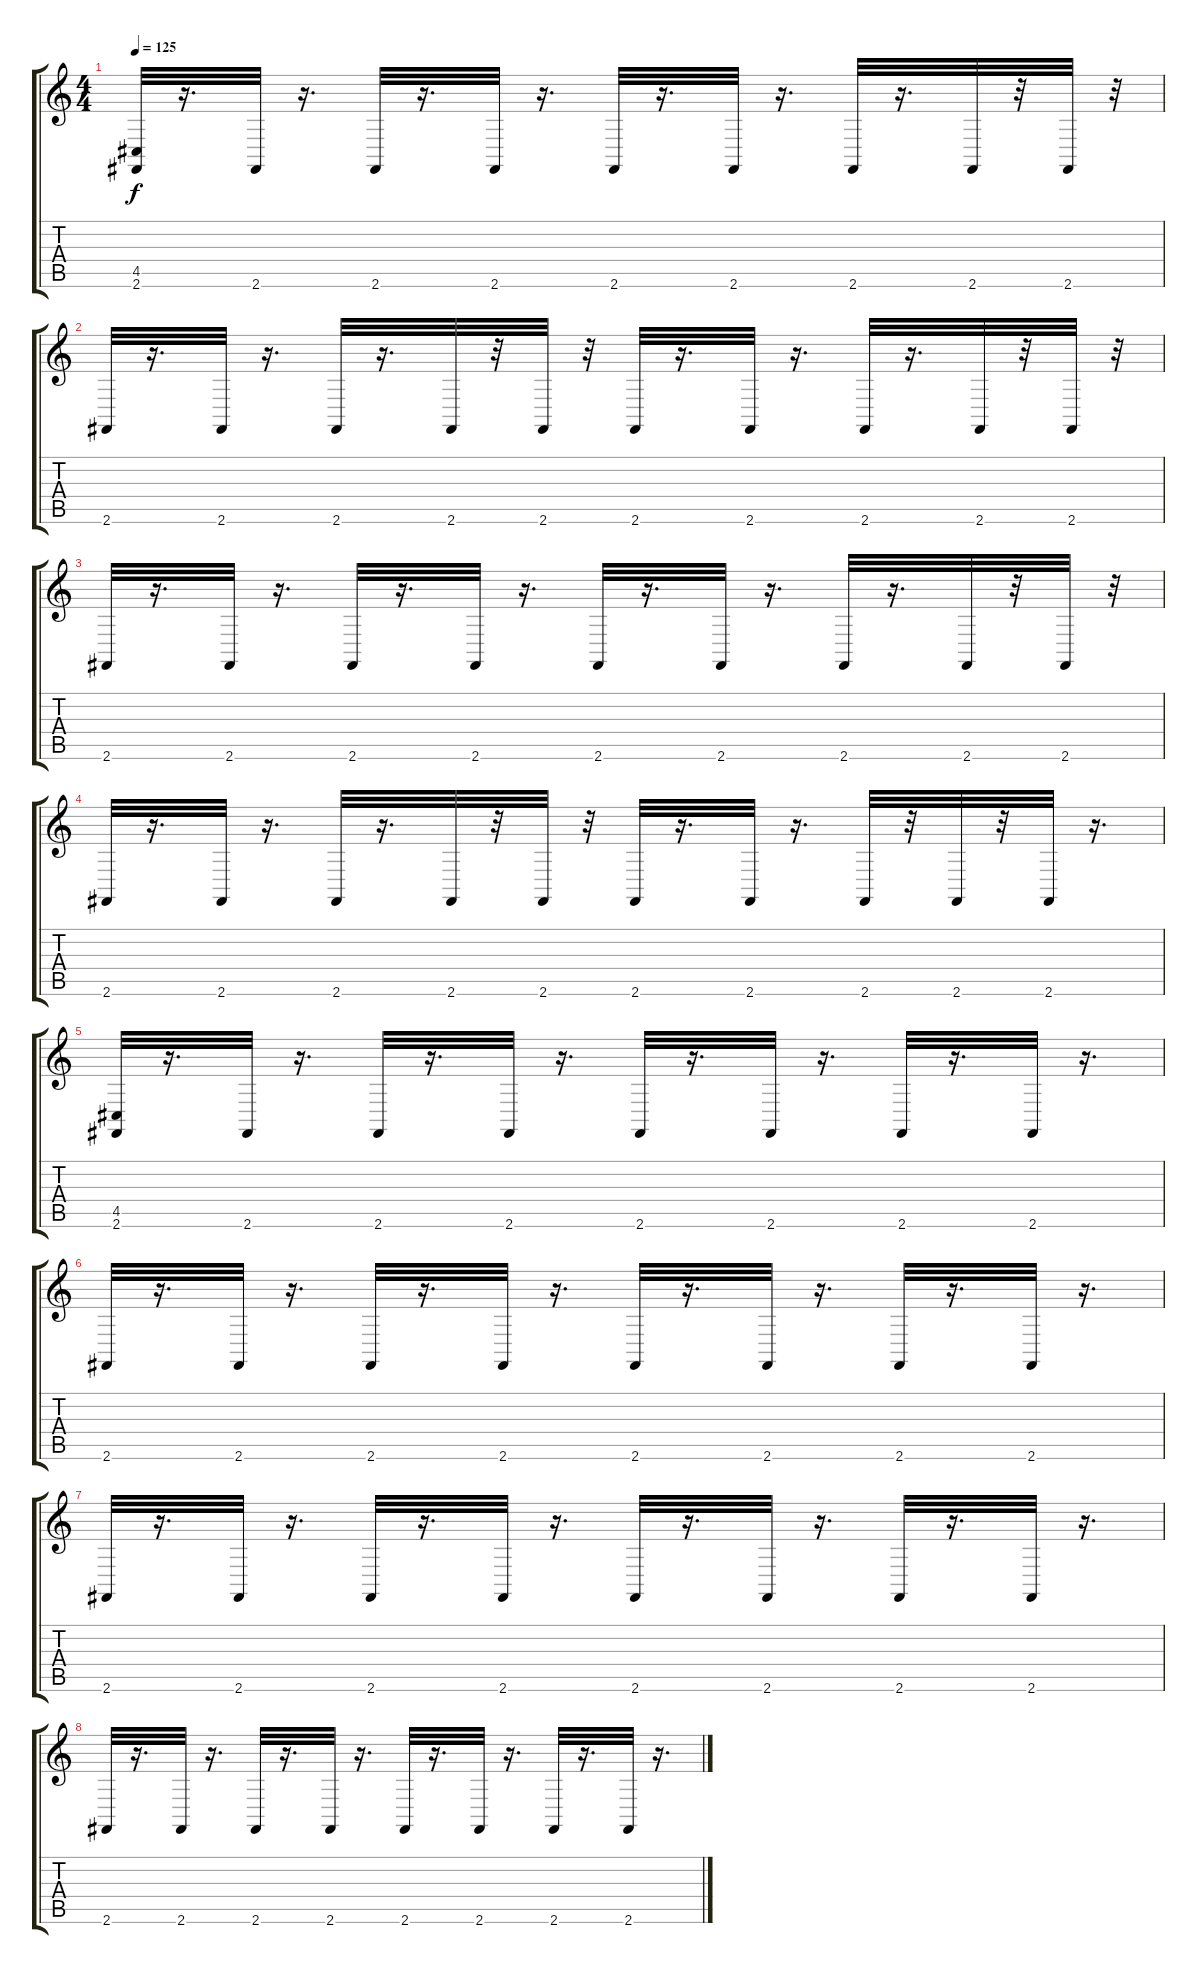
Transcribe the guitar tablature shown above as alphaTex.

\track "" {instrument drawbarorgan}
\staff {score tabs}
\tuning (E4 B3 G3 D3 A2 E2) {hide}
\ts (4 4)
\tempo 125
\clef g2
\ks c
(4.5 2.6).32{dy f} r.16{d} 2.6.32 r.16{d} 2.6.32 r.16{d} 2.6.32 r.16{d} 2.6.32 r.16{d} 2.6.32 r.16{d} 2.6.32 r.16{d} 2.6.32 r.32 2.6.32 r.32 |
2.6.32 r.16{d} 2.6.32 r.16{d} 2.6.32 r.16{d} 2.6.32 r.32 2.6.32 r.32 2.6.32 r.16{d} 2.6.32 r.16{d} 2.6.32 r.16{d} 2.6.32 r.32 2.6.32 r.32 |
2.6.32 r.16{d} 2.6.32 r.16{d} 2.6.32 r.16{d} 2.6.32 r.16{d} 2.6.32 r.16{d} 2.6.32 r.16{d} 2.6.32 r.16{d} 2.6.32 r.32 2.6.32 r.32 |
2.6.32 r.16{d} 2.6.32 r.16{d} 2.6.32 r.16{d} 2.6.32 r.32 2.6.32 r.32 2.6.32 r.16{d} 2.6.32 r.16{d} 2.6.32 r.32 2.6.32 r.32 2.6.32 r.16{d} |
(4.5 2.6).32 r.16{d} 2.6.32 r.16{d} 2.6.32 r.16{d} 2.6.32 r.16{d} 2.6.32 r.16{d} 2.6.32 r.16{d} 2.6.32 r.16{d} 2.6.32 r.16{d} |
2.6.32 r.16{d} 2.6.32 r.16{d} 2.6.32 r.16{d} 2.6.32 r.16{d} 2.6.32 r.16{d} 2.6.32 r.16{d} 2.6.32 r.16{d} 2.6.32 r.16{d} |
2.6.32 r.16{d} 2.6.32 r.16{d} 2.6.32 r.16{d} 2.6.32 r.16{d} 2.6.32 r.16{d} 2.6.32 r.16{d} 2.6.32 r.16{d} 2.6.32 r.16{d} |
2.6.32 r.16{d} 2.6.32 r.16{d} 2.6.32 r.16{d} 2.6.32 r.16{d} 2.6.32 r.16{d} 2.6.32 r.16{d} 2.6.32 r.16{d} 2.6.32 r.16{d}
